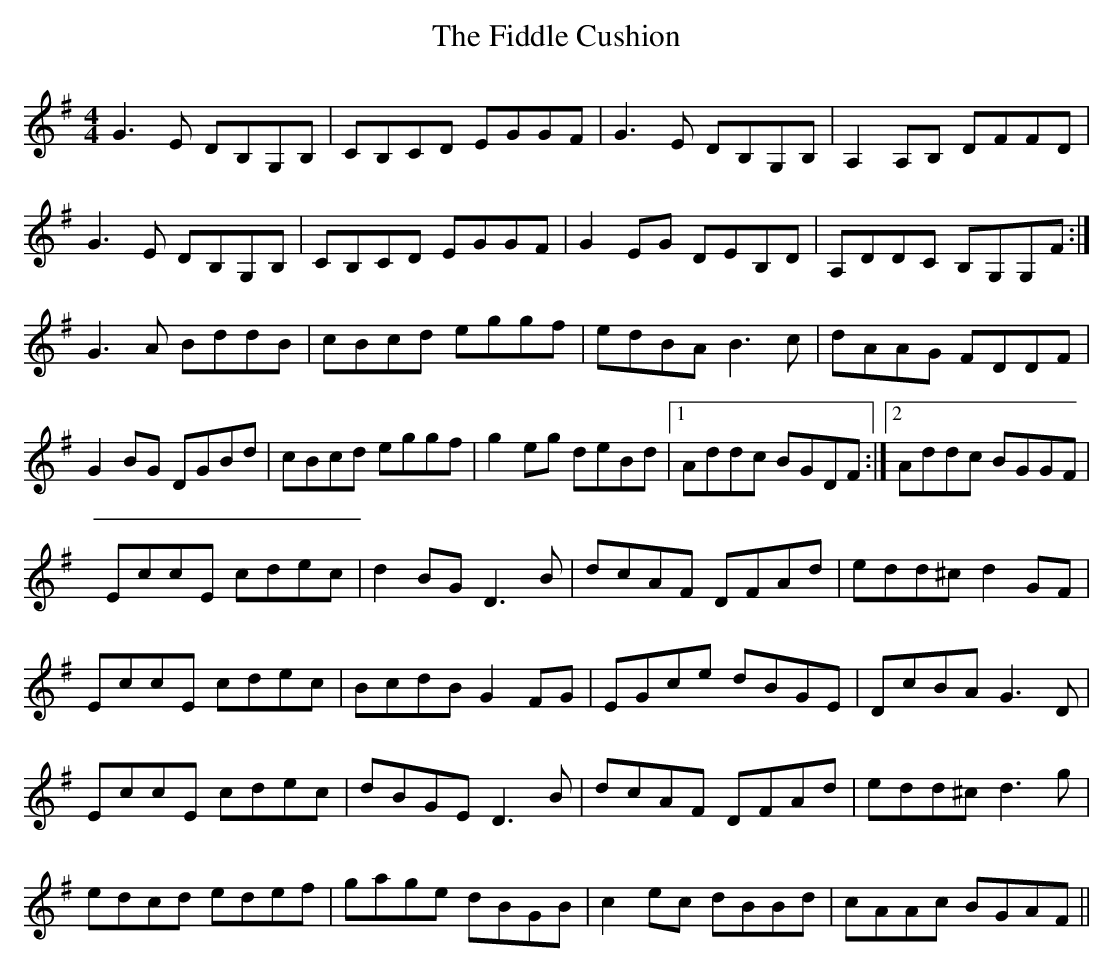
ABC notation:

X:1
T: The Fiddle Cushion
M: 4/4
L: 1/8
K: Gmaj
G3E DB,G,B,|CB,CD EGGF|G3E DB,G,B,|A,2A,B, DFFD|
G3E DB,G,B,|CB,CD EGGF|G2 EG DEB,D|A,DDC B,G,G,F:|
G3A BddB|cBcd eggf|edBA B3 c|dAAG FDDF|
G2BG DGBd|cBcd eggf|g2 eg deBd|1 Addc BGDF:|2 Addc BGGF |
EccE cdec|d2BG D3 B|dcAF DFAd|edd^c d2GF|
EccE cdec|BcdB G2 FG|EGce dBGE|DcBA G3 D|
EccE cdec|dBGE D3 B|dcAF DFAd|edd^c d3 g|
edcd edef|gage dBGB|c2ec dBBd|cAAc BGAF||
